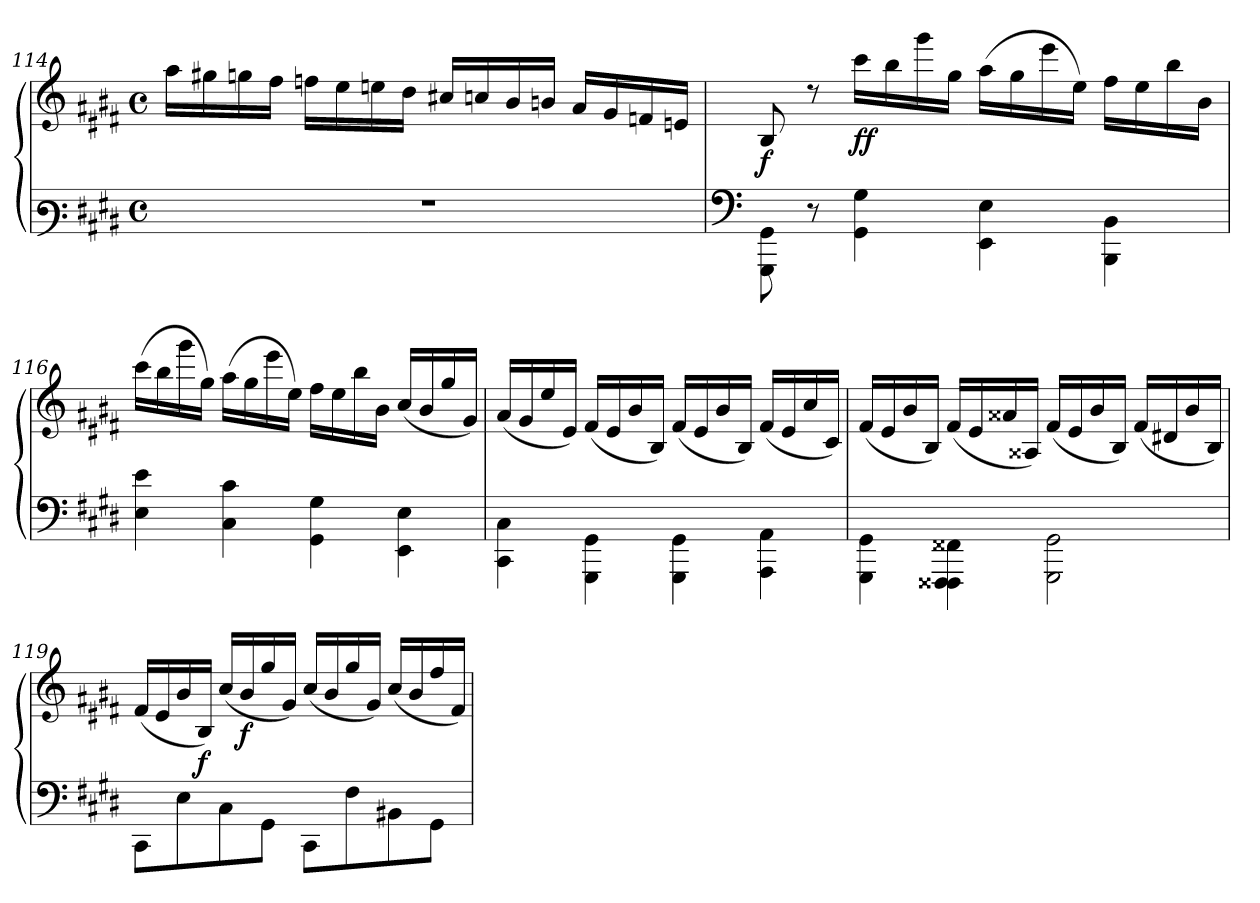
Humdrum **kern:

**kern	**kern	**dynam
*part1	*part1	*part1
*staff2	*staff1	*staff1/2
*clefF3	*clefG3	*
*k[f#c#g#d#]	*k[f#c#g#d#]	*
*M4/4	*M4/4	*
*met(c)	*met(c)	*
=114	=114	=114
1r	16ff#\LL	.
.	16ee#X\	.
.	16een\	.
.	16dd#\JJ	.
.	16ddn\LL	.
.	16cc#\	.
.	16ccn\	.
.	16b\JJ	.
.	16a#X/LL	.
.	16an/	.
.	16g#/	.
.	16gn/JJ	.
.	16f#/LL	.
.	16e/	.
.	16d/	.
.	16c/JJ	.
!!LO:LB:g=z
=115	=115	=115
*clefF4	*	*
!	!	!LO:DY:b
8GGG#\ 8GG#\	8G#/	f
8r	8rb	.
!	!	!LO:DY:b
!	!	!LO:DY:n=1:b
4GG#\ 4G#\	16aa\LL	f f
.	16gg#\	.
.	16eee\	.
.	16ee\JJ	.
4EE\ 4E\	(>16ff#\LL	.
.	16ee\	.
.	16ccc#\	.
.	16cc#\JJ)	.
4BBB\ 4BB\	16dd#\LL	.
.	16cc#\	.
.	16gg#\	.
.	16g#\JJ	.
=116	=116	=116
4E\ 4e\	(>16aa\LL	.
.	16gg#\	.
.	16eee\	.
.	16ee\JJ)	.
4C#\ 4c#\	(>16ff#\LL	.
.	16ee\	.
.	16ccc#\	.
.	16cc#\JJ)	.
4GG#\ 4G#\	16dd#\LL	.
.	16cc#\	.
.	16gg#\	.
.	16g#\JJ	.
4EE\ 4E\	(<16a/LL	.
.	16g#/	.
.	16ee/	.
.	16e/JJ)	.
!!LO:LB:g=z
=117	=117	=117
4CC#\ 4C#\	(<16f#/LL	.
.	16e/	.
.	16cc#/	.
.	16c#/JJ)	.
4GGG#\ 4GG#\	(<16d#/LL	.
.	16c#/	.
.	16g#/	.
.	16G#/JJ)	.
4GGG#\ 4GG#\	(<16d#/LL	.
.	16c#/	.
.	16g#/	.
.	16G#/JJ)	.
4AAA\ 4AA\	(<16d#/LL	.
.	16c#/	.
.	16a/	.
.	16A/JJ)	.
=118	=118	=118
4GGG#\ 4GG#\	(<16d#/LL	.
.	16c#/	.
.	16g#/	.
.	16G#/JJ)	.
4FFF##\ 4FFF##\ 4FF##X\	(<16d#/LL	.
.	16c#/	.
.	16f##X/	.
.	16F##X/JJ)	.
2GGG#\ 2GG#\	(<16d#/LL	.
.	16c#/	.
.	16g#/	.
.	16G#/JJ)	.
.	(<16d#/LL	.
.	16B#X/	.
.	16g#/	.
.	16G#/JJ)	.
!!LO:LB:g=z
=119	=119	=119
8CC#\L	(<16d#/LL	.
.	16c#/	.
8E\	16g#/	.
!	!	!LO:DY:b
.	16G#/JJ)	f
8C#\	(<16a/LL	.
!	!	!LO:DY:b
.	16g#/	f
8GG#\J	16ee/	.
.	16e/JJ)	.
8CC#\L	(<16a/LL	.
.	16g#/	.
8F#\	16ee/	.
.	16e/JJ)	.
8BB#X\	(<16a/LL	.
.	16g#/	.
8GG#\J	16dd#/	.
.	16d#/JJ)	.
=	=	=
*-	*-	*-
